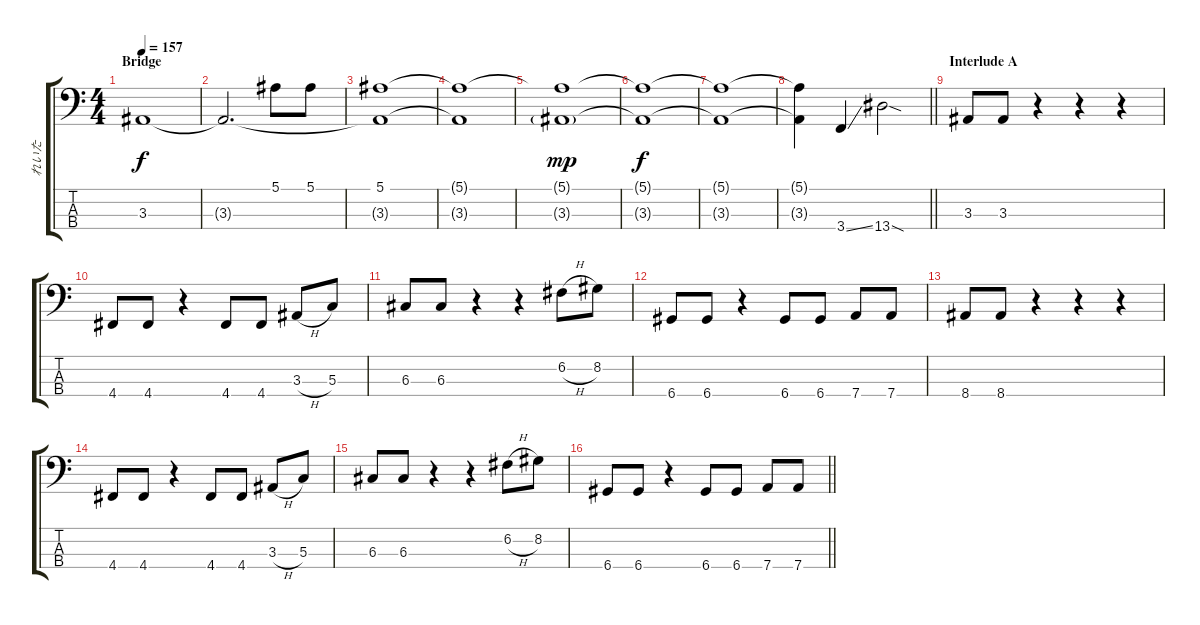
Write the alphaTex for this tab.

\track ("れいた" "れいた") {instrument electricbasspick}
\staff {score tabs}
\tuning (F2 C2 G1 D1) {hide}
\ts (4 4)
\section ("" "Bridge")
\tempo 157
\clef f4
\ks c
3.3.1{dy f} |
3.3{t}.2{d} 5.1.8 5.1.8 |
(5.1 3.3{t}).1 |
(5.1{t} 3.3{t}).1 |
(5.1{t} 3.3{g}).1{dy mp} |
(5.1{t} 3.3{t}).1{dy f} |
(5.1{t} 3.3{t}).1 |
\barLineRight lightlight
(5.1{t} 3.3{t}).4 3.4{ss}.4 13.4{sod}.2 |
\section ("" "Interlude A")
3.3.8 3.3.8 r.4 r.4 r.4 |
4.4.8 4.4.8 r.4 4.4.8 4.4.8 3.3{h}.8 5.3.8 |
6.3.8 6.3.8 r.4 r.4 6.2{h}.8 8.2.8 |
6.4.8 6.4.8 r.4 6.4.8 6.4.8 7.4.8 7.4.8 |
8.4.8 8.4.8 r.4 r.4 r.4 |
4.4.8 4.4.8 r.4 4.4.8 4.4.8 3.3{h}.8 5.3.8 |
6.3.8 6.3.8 r.4 r.4 6.2{h}.8 8.2.8 |
\barLineRight lightlight
6.4.8 6.4.8 r.4 6.4.8 6.4.8 7.4.8 7.4.8
